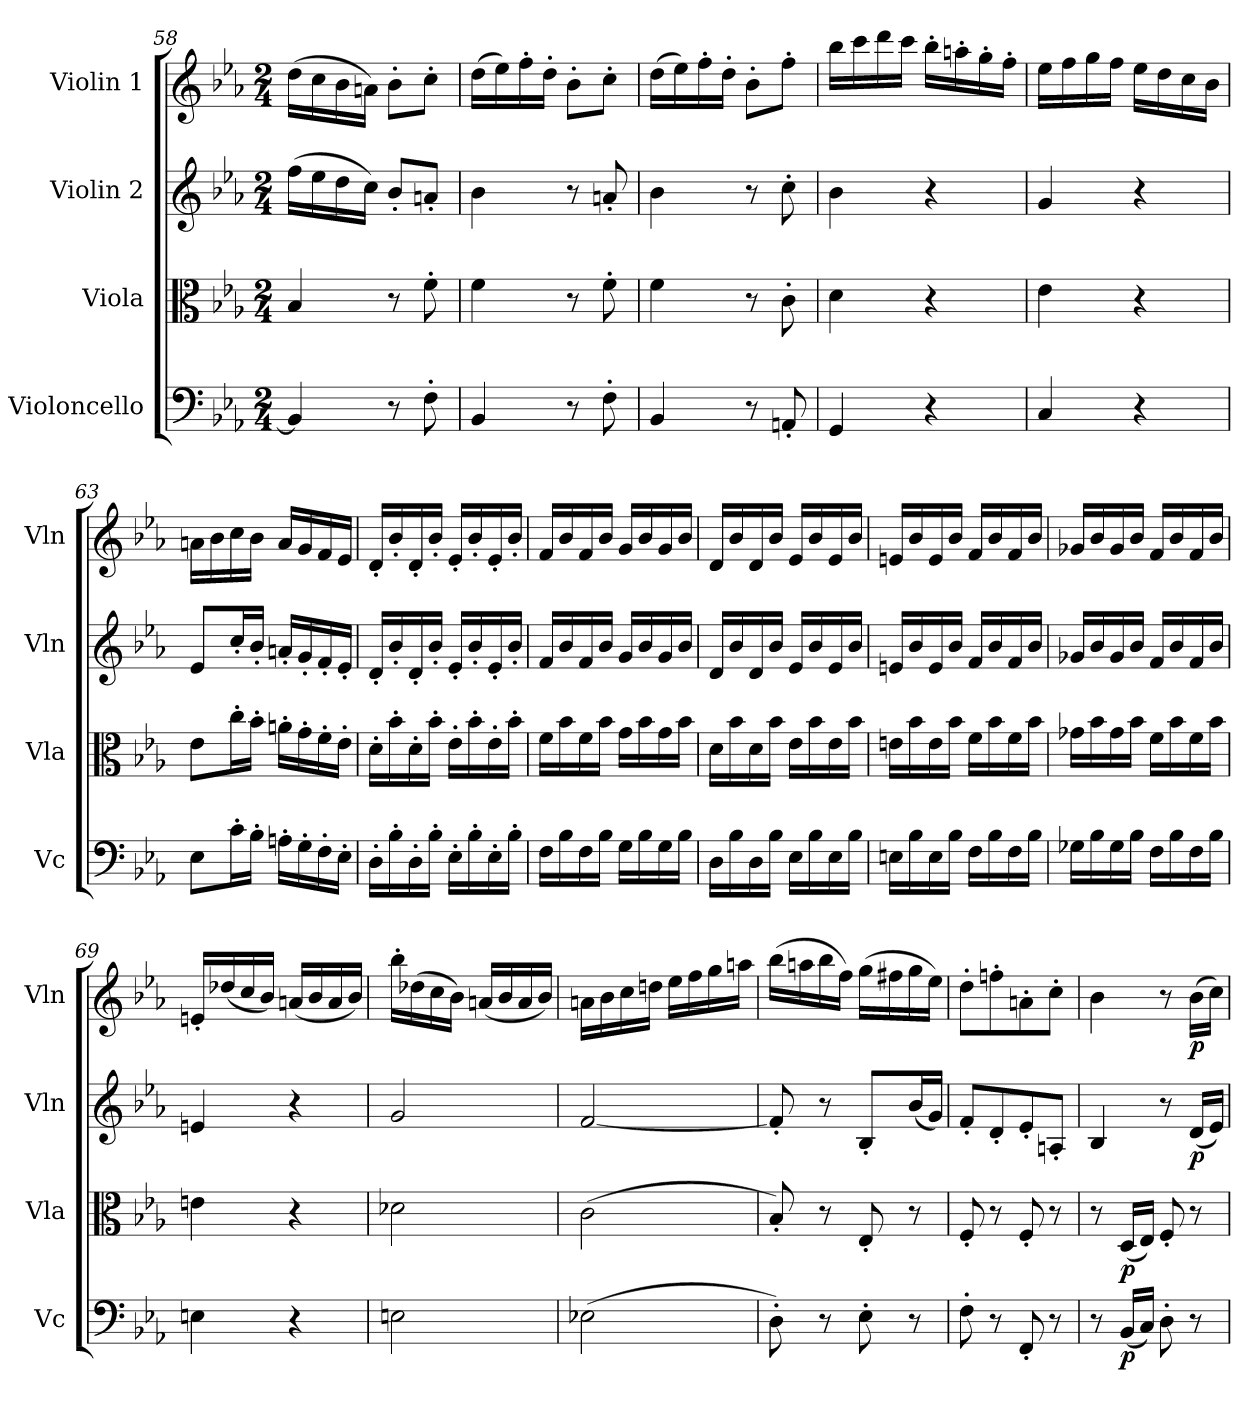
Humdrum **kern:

**kern	**dynam	**kern	**dynam	**kern	**dynam	**kern	**dynam
*part4	*part4	*part3	*part3	*part2	*part2	*part1	*part1
*staff4	*staff4	*staff3	*staff3	*staff2	*staff2	*staff1	*staff1
*I"Violoncello	*	*I"Viola	*	*I"Violin 2	*	*I"Violin 1	*
*I'Vc	*	*I'Vla	*	*I'Vln	*	*I'Vln	*
*clefF4	*	*clefC3	*	*clefG2	*	*clefG2	*
*k[b-e-a-]	*	*k[b-e-a-]	*	*k[b-e-a-]	*	*k[b-e-a-]	*
*M2/4	*	*M2/4	*	*M2/4	*	*M2/4	*
=58	=58	=58	=58	=58	=58	=58	=58
4BB-/]	.	4B-/	.	(>16ff\LL	.	(>16dd\LL	.
.	.	.	.	16ee-\	.	16cc\	.
.	.	.	.	16dd\	.	16b-\	.
.	.	.	.	16cc\JJ)	.	16an\JJ)	.
8r	.	8r	.	8b-'/L	.	8b-'\L	.
8F'\	.	8f'\	.	8an'/J	.	8cc'\J	.
=59	=59	=59	=59	=59	=59	=59	=59
4BB-/	.	4f\	.	4b-\	.	(>16dd\LL	.
.	.	.	.	.	.	16ee-\)	.
.	.	.	.	.	.	16ff'\	.
.	.	.	.	.	.	16dd'\JJ	.
8r	.	8r	.	8r	.	8b-'\L	.
8F'\	.	8f'\	.	8an'/	.	8cc'\J	.
!!LO:LB:g=z
=60	=60	=60	=60	=60	=60	=60	=60
4BB-/	.	4f\	.	4b-\	.	(>16dd\LL	.
.	.	.	.	.	.	16ee-\)	.
.	.	.	.	.	.	16ff'\	.
.	.	.	.	.	.	16dd'\JJ	.
8r	.	8r	.	8r	.	8b-'\L	.
8AAn'/	.	8c'\	.	8cc'\	.	8ff'\J	.
=61	=61	=61	=61	=61	=61	=61	=61
4GG/	.	4d\	.	4b-\	.	16bb-\LL	.
.	.	.	.	.	.	16ccc\	.
.	.	.	.	.	.	16ddd\	.
.	.	.	.	.	.	16ccc\JJ	.
4r	.	4r	.	4r	.	16bb-'\LL	.
.	.	.	.	.	.	16aan'\	.
.	.	.	.	.	.	16gg'\	.
.	.	.	.	.	.	16ff'\JJ	.
=62	=62	=62	=62	=62	=62	=62	=62
4C/	.	4e-\	.	4g/	.	16ee-\LL	.
.	.	.	.	.	.	16ff\	.
.	.	.	.	.	.	16gg\	.
.	.	.	.	.	.	16ff\JJ	.
4r	.	4r	.	4r	.	16ee-\LL	.
.	.	.	.	.	.	16dd\	.
.	.	.	.	.	.	16cc\	.
.	.	.	.	.	.	16b-\JJ	.
=63	=63	=63	=63	=63	=63	=63	=63
8E-\L	.	8e-\L	.	8e-/L	.	16an\LL	.
.	.	.	.	.	.	16b-\	.
16c'\L	.	16cc'\L	.	16cc'/L	.	16cc\	.
16B-'\JJ	.	16b-'\JJ	.	16b-'/JJ	.	16b-\JJ	.
16An'\LL	.	16an'\LL	.	16an'/LL	.	16a/LL	.
16G'\	.	16g'\	.	16g'/	.	16g/	.
16F'\	.	16f'\	.	16f'/	.	16f/	.
16E-'\JJ	.	16e-'\JJ	.	16e-'/JJ	.	16e-/JJ	.
=64	=64	=64	=64	=64	=64	=64	=64
16D'\LL	.	16d'\LL	.	16d'/LL	.	16d'/LL	.
16B-'\	.	16b-'\	.	16b-'/	.	16b-'/	.
16D'\	.	16d'\	.	16d'/	.	16d'/	.
16B-'\JJ	.	16b-'\JJ	.	16b-'/JJ	.	16b-'/JJ	.
16E-'\LL	.	16e-'\LL	.	16e-'/LL	.	16e-'/LL	.
16B-'\	.	16b-'\	.	16b-'/	.	16b-'/	.
16E-'\	.	16e-'\	.	16e-'/	.	16e-'/	.
16B-'\JJ	.	16b-'\JJ	.	16b-'/JJ	.	16b-'/JJ	.
!!LO:LB:g=z
=65	=65	=65	=65	=65	=65	=65	=65
16F\LL	.	16f\LL	.	16f/LL	.	16f/LL	.
16B-\	.	16b-\	.	16b-/	.	16b-/	.
16F\	.	16f\	.	16f/	.	16f/	.
16B-\JJ	.	16b-\JJ	.	16b-/JJ	.	16b-/JJ	.
16G\LL	.	16g\LL	.	16g/LL	.	16g/LL	.
16B-\	.	16b-\	.	16b-/	.	16b-/	.
16G\	.	16g\	.	16g/	.	16g/	.
16B-\JJ	.	16b-\JJ	.	16b-/JJ	.	16b-/JJ	.
=66	=66	=66	=66	=66	=66	=66	=66
16D\LL	.	16d\LL	.	16d/LL	.	16d/LL	.
16B-\	.	16b-\	.	16b-/	.	16b-/	.
16D\	.	16d\	.	16d/	.	16d/	.
16B-\JJ	.	16b-\JJ	.	16b-/JJ	.	16b-/JJ	.
16E-\LL	.	16e-\LL	.	16e-/LL	.	16e-/LL	.
16B-\	.	16b-\	.	16b-/	.	16b-/	.
16E-\	.	16e-\	.	16e-/	.	16e-/	.
16B-\JJ	.	16b-\JJ	.	16b-/JJ	.	16b-/JJ	.
=67	=67	=67	=67	=67	=67	=67	=67
16En\LL	.	16en\LL	.	16en/LL	.	16en/LL	.
16B-\	.	16b-\	.	16b-/	.	16b-/	.
16E\	.	16e\	.	16e/	.	16e/	.
16B-\JJ	.	16b-\JJ	.	16b-/JJ	.	16b-/JJ	.
16F\LL	.	16f\LL	.	16f/LL	.	16f/LL	.
16B-\	.	16b-\	.	16b-/	.	16b-/	.
16F\	.	16f\	.	16f/	.	16f/	.
16B-\JJ	.	16b-\JJ	.	16b-/JJ	.	16b-/JJ	.
=68	=68	=68	=68	=68	=68	=68	=68
16G-X\LL	.	16g-X\LL	.	16g-X/LL	.	16g-X/LL	.
16B-\	.	16b-\	.	16b-/	.	16b-/	.
16G-\	.	16g-\	.	16g-/	.	16g-/	.
16B-\JJ	.	16b-\JJ	.	16b-/JJ	.	16b-/JJ	.
16F\LL	.	16f\LL	.	16f/LL	.	16f/LL	.
16B-\	.	16b-\	.	16b-/	.	16b-/	.
16F\	.	16f\	.	16f/	.	16f/	.
16B-\JJ	.	16b-\JJ	.	16b-/JJ	.	16b-/JJ	.
=69	=69	=69	=69	=69	=69	=69	=69
4En\	.	4en\	.	4en/	.	16en'/LL	.
.	.	.	.	.	.	(<16dd-X/	.
.	.	.	.	.	.	16cc/	.
.	.	.	.	.	.	16b-/JJ)	.
4r	.	4r	.	4r	.	(<16an/LL	.
.	.	.	.	.	.	16b-/	.
.	.	.	.	.	.	16a/	.
.	.	.	.	.	.	16b-/JJ)	.
!!LO:LB:g=z
=70	=70	=70	=70	=70	=70	=70	=70
2En\	.	2d-X\	.	2g/	.	16bb-'\LL	.
.	.	.	.	.	.	(>16dd-X\	.
.	.	.	.	.	.	16cc\	.
.	.	.	.	.	.	16b-\JJ)	.
.	.	.	.	.	.	(<16an/LL	.
.	.	.	.	.	.	16b-/	.
.	.	.	.	.	.	16a/	.
.	.	.	.	.	.	16b-/JJ)	.
=71	=71	=71	=71	=71	=71	=71	=71
(>2E-X\	.	(>2c\	.	[2f/	.	16an\LL	.
.	.	.	.	.	.	16b-\	.
.	.	.	.	.	.	16cc\	.
.	.	.	.	.	.	16ddn\JJ	.
.	.	.	.	.	.	16ee-\LL	.
.	.	.	.	.	.	16ff\	.
.	.	.	.	.	.	16gg\	.
.	.	.	.	.	.	16aan\JJ	.
=72	=72	=72	=72	=72	=72	=72	=72
8D'\)	.	8B-'/)	.	8f'/]	.	(>16bb-\LL	.
.	.	.	.	.	.	16aan\	.
8r	.	8r	.	8r	.	16bb-\	.
.	.	.	.	.	.	16ff\JJ)	.
8E-'\	.	8E-'/	.	8B-'/L	.	(>16gg\LL	.
.	.	.	.	.	.	16ff#X\	.
8r	.	8r	.	(<16b-/L	.	16gg\	.
.	.	.	.	16g/JJ)	.	16ee-\JJ)	.
=73	=73	=73	=73	=73	=73	=73	=73
8F'\	.	8F'/	.	8f'/L	.	8dd'\L	.
8r	.	8r	.	8d'/	.	8ffn'\	.
8FF'/	.	8F'/	.	8e-'/	.	8an'\	.
8r	.	8r	.	8An'/J	.	8cc'\J	.
=74	=74	=74	=74	=74	=74	=74	=74
8r	.	8r	.	4B-/	.	4b-\	.
!	!LO:DY:b	!	!LO:DY:b	!	!	!	!
(<16BB-/LL	p	(<16D/LL	p	.	.	.	.
16C/JJ)	.	16E-/JJ)	.	.	.	.	.
8D'\	.	8F'/	.	8r	.	8r	.
!	!	!	!	!	!LO:DY:b	!	!LO:DY:b
8r	.	8r	.	(<16d/LL	p	(>16b-\LL	p
.	.	.	.	16e-/JJ)	.	16cc\JJ)	.
=	=	=	=	=	=	=	=
*-	*-	*-	*-	*-	*-	*-	*-
